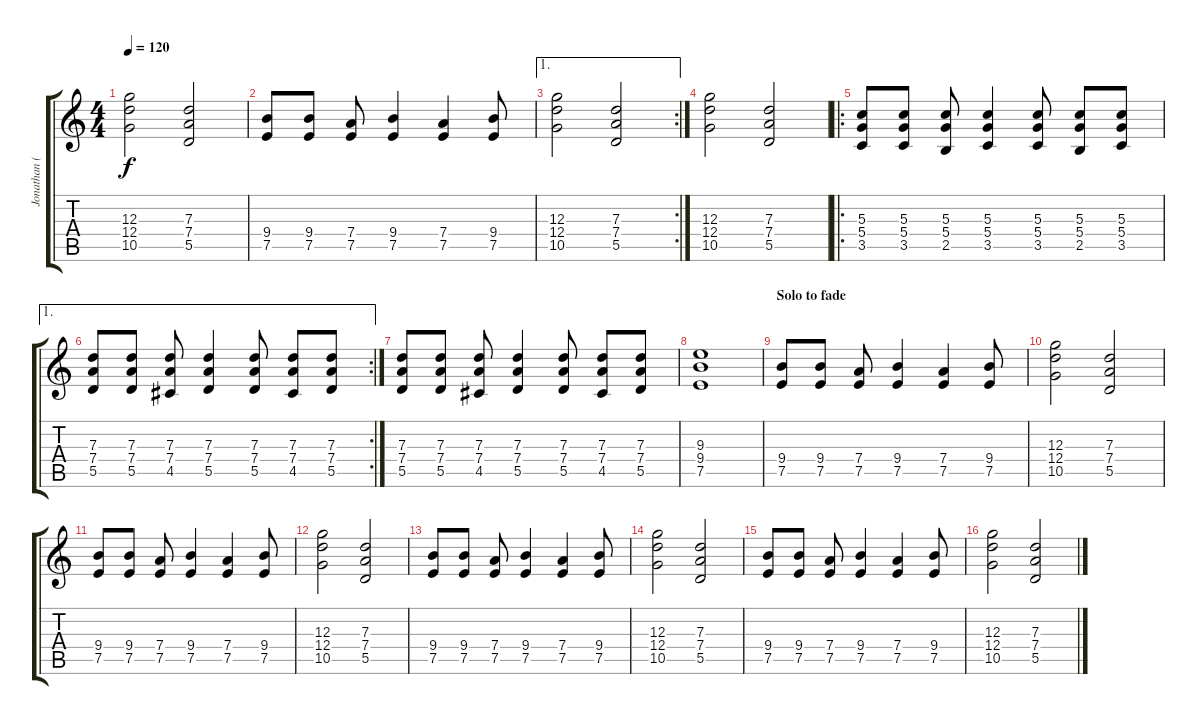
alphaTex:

\track ("Jonathan (clean)" "Jonathan (") {instrument electricguitarmuted}
\staff {score tabs}
\tuning (E4 B3 G3 D3 A2 E2) {hide}
\ts (4 4)
\tempo 120
\clef g2
\ks c
(12.3 12.4 10.5).2{dy f} (7.3 7.4 5.5).2 |
(9.4 7.5).8 (9.4 7.5).8 (7.4 7.5).8 (9.4 7.5).4 (7.4 7.5).4 (9.4 7.5).8 |
\ae 1
\rc 2
(12.3 12.4 10.5).2 (7.3 7.4 5.5).2 |
(12.3 12.4 10.5).2 (7.3 7.4 5.5).2 |
\ro
(5.3 5.4 3.5).8 (5.3 5.4 3.5).8 (5.3 5.4 2.5).8 (5.3 5.4 3.5).4 (5.3 5.4 3.5).8 (5.3 5.4 2.5).8 (5.3 5.4 3.5).8 |
\ae 1
\rc 2
(7.3 7.4 5.5).8 (7.3 7.4 5.5).8 (7.3 7.4 4.5).8 (7.3 7.4 5.5).4 (7.3 7.4 5.5).8 (7.3 7.4 4.5).8 (7.3 7.4 5.5).8 |
(7.3 7.4 5.5).8 (7.3 7.4 5.5).8 (7.3 7.4 4.5).8 (7.3 7.4 5.5).4 (7.3 7.4 5.5).8 (7.3 7.4 4.5).8 (7.3 7.4 5.5).8 |
(9.3 9.4 7.5).1 |
\section ("" "Solo to fade")
(9.4 7.5).8 (9.4 7.5).8 (7.4 7.5).8 (9.4 7.5).4 (7.4 7.5).4 (9.4 7.5).8 |
(12.3 12.4 10.5).2 (7.3 7.4 5.5).2 |
(9.4 7.5).8 (9.4 7.5).8 (7.4 7.5).8 (9.4 7.5).4 (7.4 7.5).4 (9.4 7.5).8 |
(12.3 12.4 10.5).2 (7.3 7.4 5.5).2 |
(9.4 7.5).8 (9.4 7.5).8 (7.4 7.5).8 (9.4 7.5).4 (7.4 7.5).4 (9.4 7.5).8 |
(12.3 12.4 10.5).2 (7.3 7.4 5.5).2 |
(9.4 7.5).8 (9.4 7.5).8 (7.4 7.5).8 (9.4 7.5).4 (7.4 7.5).4 (9.4 7.5).8 |
(12.3 12.4 10.5).2 (7.3 7.4 5.5).2
